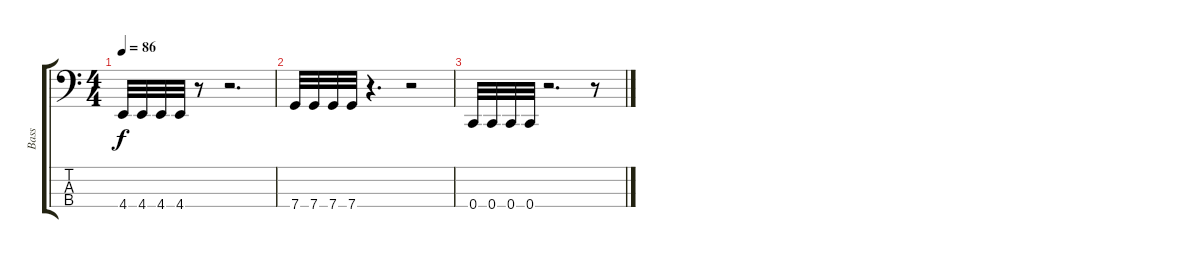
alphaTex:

\track ("Bass" "Bass") {instrument electricbassfinger}
\staff {score tabs}
\tuning (F2 C2 G1 C1) {hide}
\ts (4 4)
\tempo 86
\clef f4
\ks c
4.4.32{dy f} 4.4.32 4.4.32 4.4.32 r.8 r.2{d} |
7.4.32 7.4.32 7.4.32 7.4.32 r.4{d} r.2 |
0.4.32 0.4.32 0.4.32 0.4.32 r.2{d} r.8
